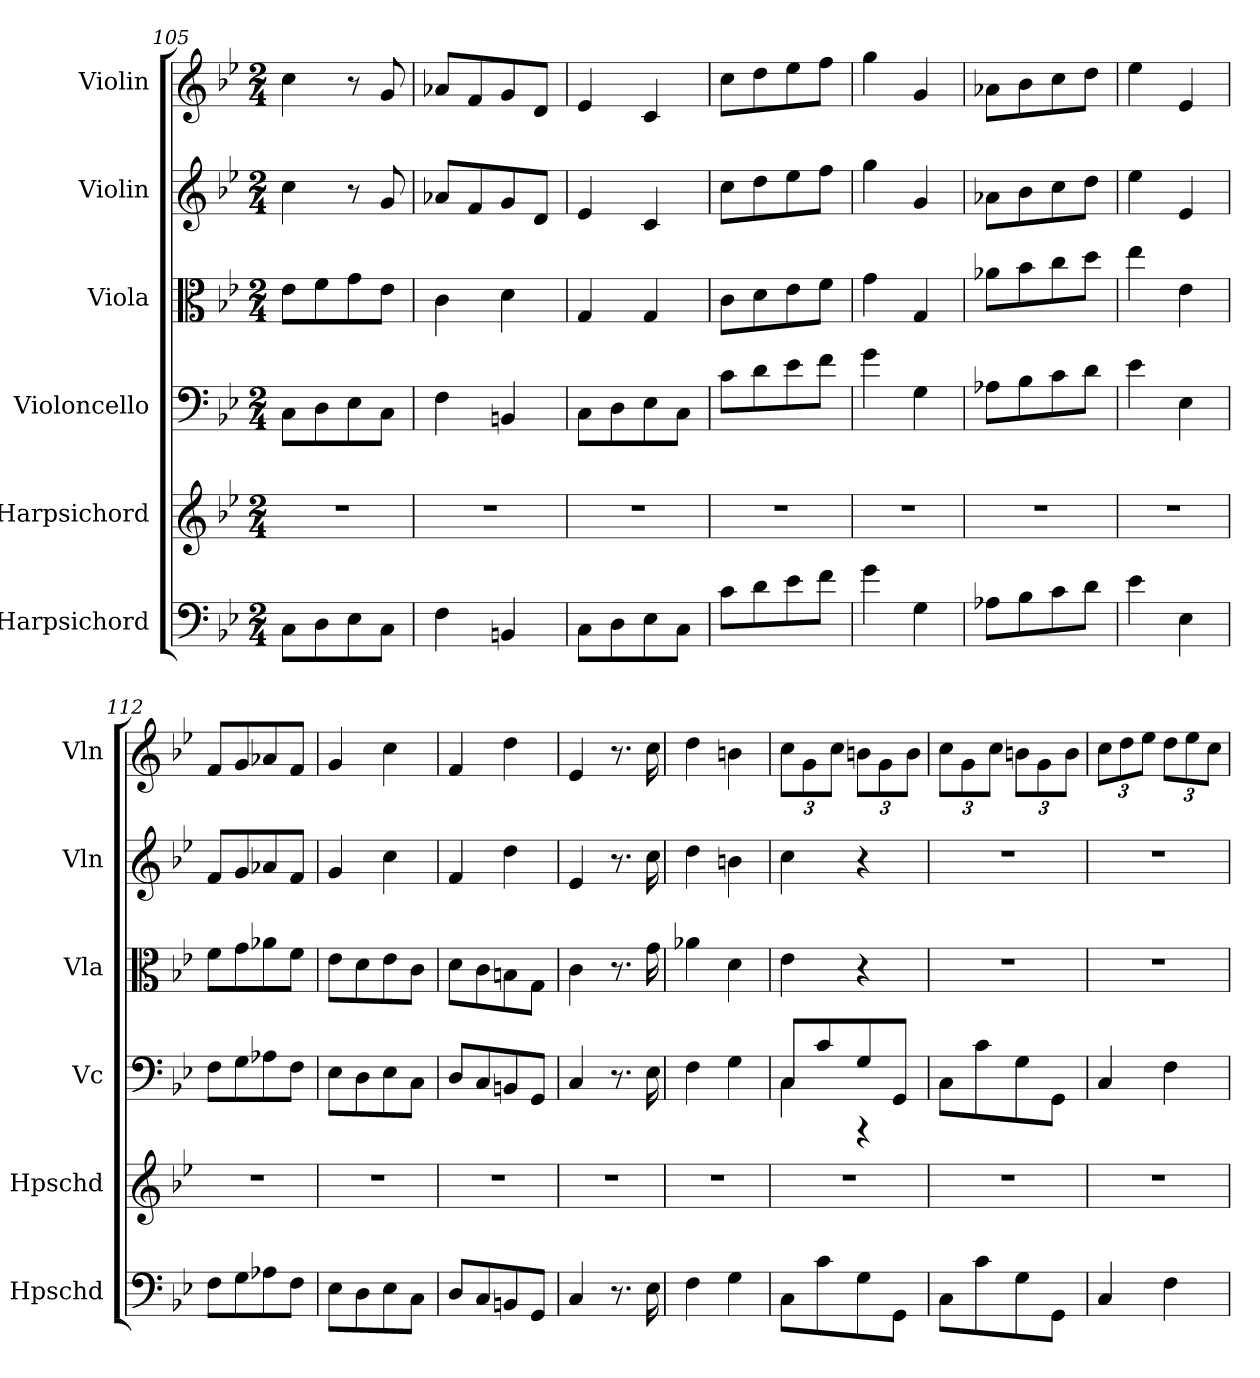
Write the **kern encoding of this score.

**kern	**kern	**kern	**kern	**kern	**kern
*part6	*part5	*part4	*part3	*part2	*part1
*staff6	*staff5	*staff4	*staff3	*staff2	*staff1
*I"Harpsichord	*I"Harpsichord	*I"Violoncello	*I"Viola	*I"Violin	*I"Violin
*I'Hpschd	*I'Hpschd	*I'Vc	*I'Vla	*I'Vln	*I'Vln
*clefF4	*clefG2	*clefF4	*clefC3	*clefG2	*clefG2
*k[b-e-]	*k[b-e-]	*k[b-e-]	*k[b-e-]	*k[b-e-]	*k[b-e-]
*M2/4	*M2/4	*M2/4	*M2/4	*M2/4	*M2/4
=105	=105	=105	=105	=105	=105
8C\L	2r	8C\L	8e-\L	4cc\	4cc\
8D\	.	8D\	8f\	.	.
8E-\	.	8E-\	8g\	8r	8r
8C\J	.	8C\J	8e-\J	8g/	8g/
=106	=106	=106	=106	=106	=106
4F\	2r	4F\	4c\	8a-X/L	8a-X/L
.	.	.	.	8f/	8f/
4BBn/	.	4BBn/	4d\	8g/	8g/
.	.	.	.	8d/J	8d/J
=107	=107	=107	=107	=107	=107
8C\L	2r	8C\L	4G/	4e-/	4e-/
8D\	.	8D\	.	.	.
8E-\	.	8E-\	4G/	4c/	4c/
8C\J	.	8C\J	.	.	.
=108	=108	=108	=108	=108	=108
8c\L	2r	8c\L	8c\L	8cc\L	8cc\L
8d\	.	8d\	8d\	8dd\	8dd\
8e-\	.	8e-\	8e-\	8ee-\	8ee-\
8f\J	.	8f\J	8f\J	8ff\J	8ff\J
=109	=109	=109	=109	=109	=109
4g\	2r	4g\	4g\	4gg\	4gg\
4G\	.	4G\	4G/	4g/	4g/
=110	=110	=110	=110	=110	=110
8A-X\L	2r	8A-X\L	8a-X\L	8a-X\L	8a-X\L
8B-\	.	8B-\	8b-\	8b-\	8b-\
8c\	.	8c\	8cc\	8cc\	8cc\
8d\J	.	8d\J	8dd\J	8dd\J	8dd\J
=111	=111	=111	=111	=111	=111
4e-\	2r	4e-\	4ee-\	4ee-\	4ee-\
4E-\	.	4E-\	4e-\	4e-/	4e-/
=112	=112	=112	=112	=112	=112
8F\L	2r	8F\L	8f\L	8f/L	8f/L
8G\	.	8G\	8g\	8g/	8g/
8A-X\	.	8A-X\	8a-X\	8a-X/	8a-X/
8F\J	.	8F\J	8f\J	8f/J	8f/J
=113	=113	=113	=113	=113	=113
8E-\L	2r	8E-\L	8e-\L	4g/	4g/
8D\	.	8D\	8d\	.	.
8E-\	.	8E-\	8e-\	4cc\	4cc\
8C\J	.	8C\J	8c\J	.	.
=114	=114	=114	=114	=114	=114
8D/L	2r	8D/L	8d\L	4f/	4f/
8C/	.	8C/	8c\	.	.
8BBn/	.	8BBn/	8Bn\	4dd\	4dd\
8GG/J	.	8GG/J	8G\J	.	.
=115	=115	=115	=115	=115	=115
4C/	2r	4C/	4c\	4e-/	4e-/
8.r	.	8.r	8.r	8.r	8.r
16E-\	.	16E-\	16g\	16cc\	16cc\
=116	=116	=116	=116	=116	=116
4F\	2r	4F\	4a-X\	4dd\	4dd\
4G\	.	4G\	4d\	4bn\	4bn\
=117	=117	=117	=117	=117	=117
*	*	*^	*	*	*
8C\L	2r	8C/L	4C\	4e-\	4cc\	12cc\L
.	.	.	.	.	.	12g\
8c\	.	8c/	.	.	.	.
.	.	.	.	.	.	12cc\J
8G\	.	8G/	4r	4r	4r	12bn\L
.	.	.	.	.	.	12g\
8GG\J	.	8GG/J	.	.	.	.
.	.	.	.	.	.	12b\J
*	*	*v	*v	*	*	*
=118	=118	=118	=118	=118	=118
8C\L	2r	8C\L	2r	2r	12cc\L
.	.	.	.	.	12g\
8c\	.	8c\	.	.	.
.	.	.	.	.	12cc\J
8G\	.	8G\	.	.	12bn\L
.	.	.	.	.	12g\
8GG\J	.	8GG\J	.	.	.
.	.	.	.	.	12b\J
=119	=119	=119	=119	=119	=119
4C/	2r	4C/	2r	2r	12cc\L
.	.	.	.	.	12dd\
.	.	.	.	.	12ee-\J
4F\	.	4F\	.	.	12dd\L
.	.	.	.	.	12ee-\
.	.	.	.	.	12cc\J
=	=	=	=	=	=
*-	*-	*-	*-	*-	*-
